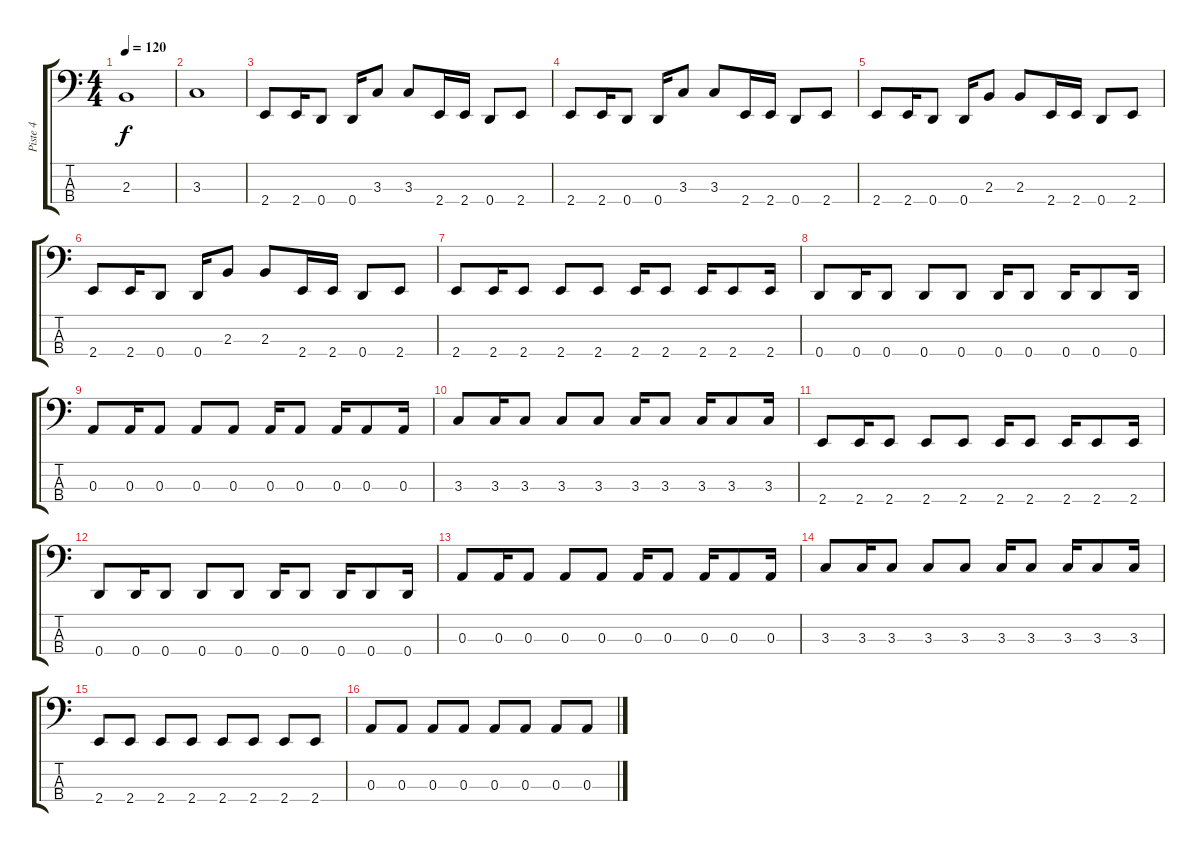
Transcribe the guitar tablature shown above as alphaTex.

\track ("Piste 4" "Piste 4") {instrument electricbassfinger}
\staff {score tabs}
\tuning (G2 D2 A1 D1) {hide}
\ts (4 4)
\tempo 120
\clef f4
\ks c
2.3.1{dy f} |
3.3.1 |
2.4.8 2.4.16 0.4.8 0.4.16 3.3.8 3.3.8 2.4.16 2.4.16 0.4.8 2.4.8 |
2.4.8 2.4.16 0.4.8 0.4.16 3.3.8 3.3.8 2.4.16 2.4.16 0.4.8 2.4.8 |
2.4.8 2.4.16 0.4.8 0.4.16 2.3.8 2.3.8 2.4.16 2.4.16 0.4.8 2.4.8 |
2.4.8 2.4.16 0.4.8 0.4.16 2.3.8 2.3.8 2.4.16 2.4.16 0.4.8 2.4.8 |
2.4.8 2.4.16 2.4.8 2.4.8 2.4.8 2.4.16 2.4.8 2.4.16 2.4.8 2.4.16 |
0.4.8 0.4.16 0.4.8 0.4.8 0.4.8 0.4.16 0.4.8 0.4.16 0.4.8 0.4.16 |
0.3.8 0.3.16 0.3.8 0.3.8 0.3.8 0.3.16 0.3.8 0.3.16 0.3.8 0.3.16 |
3.3.8 3.3.16 3.3.8 3.3.8 3.3.8 3.3.16 3.3.8 3.3.16 3.3.8 3.3.16 |
2.4.8 2.4.16 2.4.8 2.4.8 2.4.8 2.4.16 2.4.8 2.4.16 2.4.8 2.4.16 |
0.4.8 0.4.16 0.4.8 0.4.8 0.4.8 0.4.16 0.4.8 0.4.16 0.4.8 0.4.16 |
0.3.8 0.3.16 0.3.8 0.3.8 0.3.8 0.3.16 0.3.8 0.3.16 0.3.8 0.3.16 |
3.3.8 3.3.16 3.3.8 3.3.8 3.3.8 3.3.16 3.3.8 3.3.16 3.3.8 3.3.16 |
2.4.8 2.4.8 2.4.8 2.4.8 2.4.8 2.4.8 2.4.8 2.4.8 |
0.3.8 0.3.8 0.3.8 0.3.8 0.3.8 0.3.8 0.3.8 0.3.8
